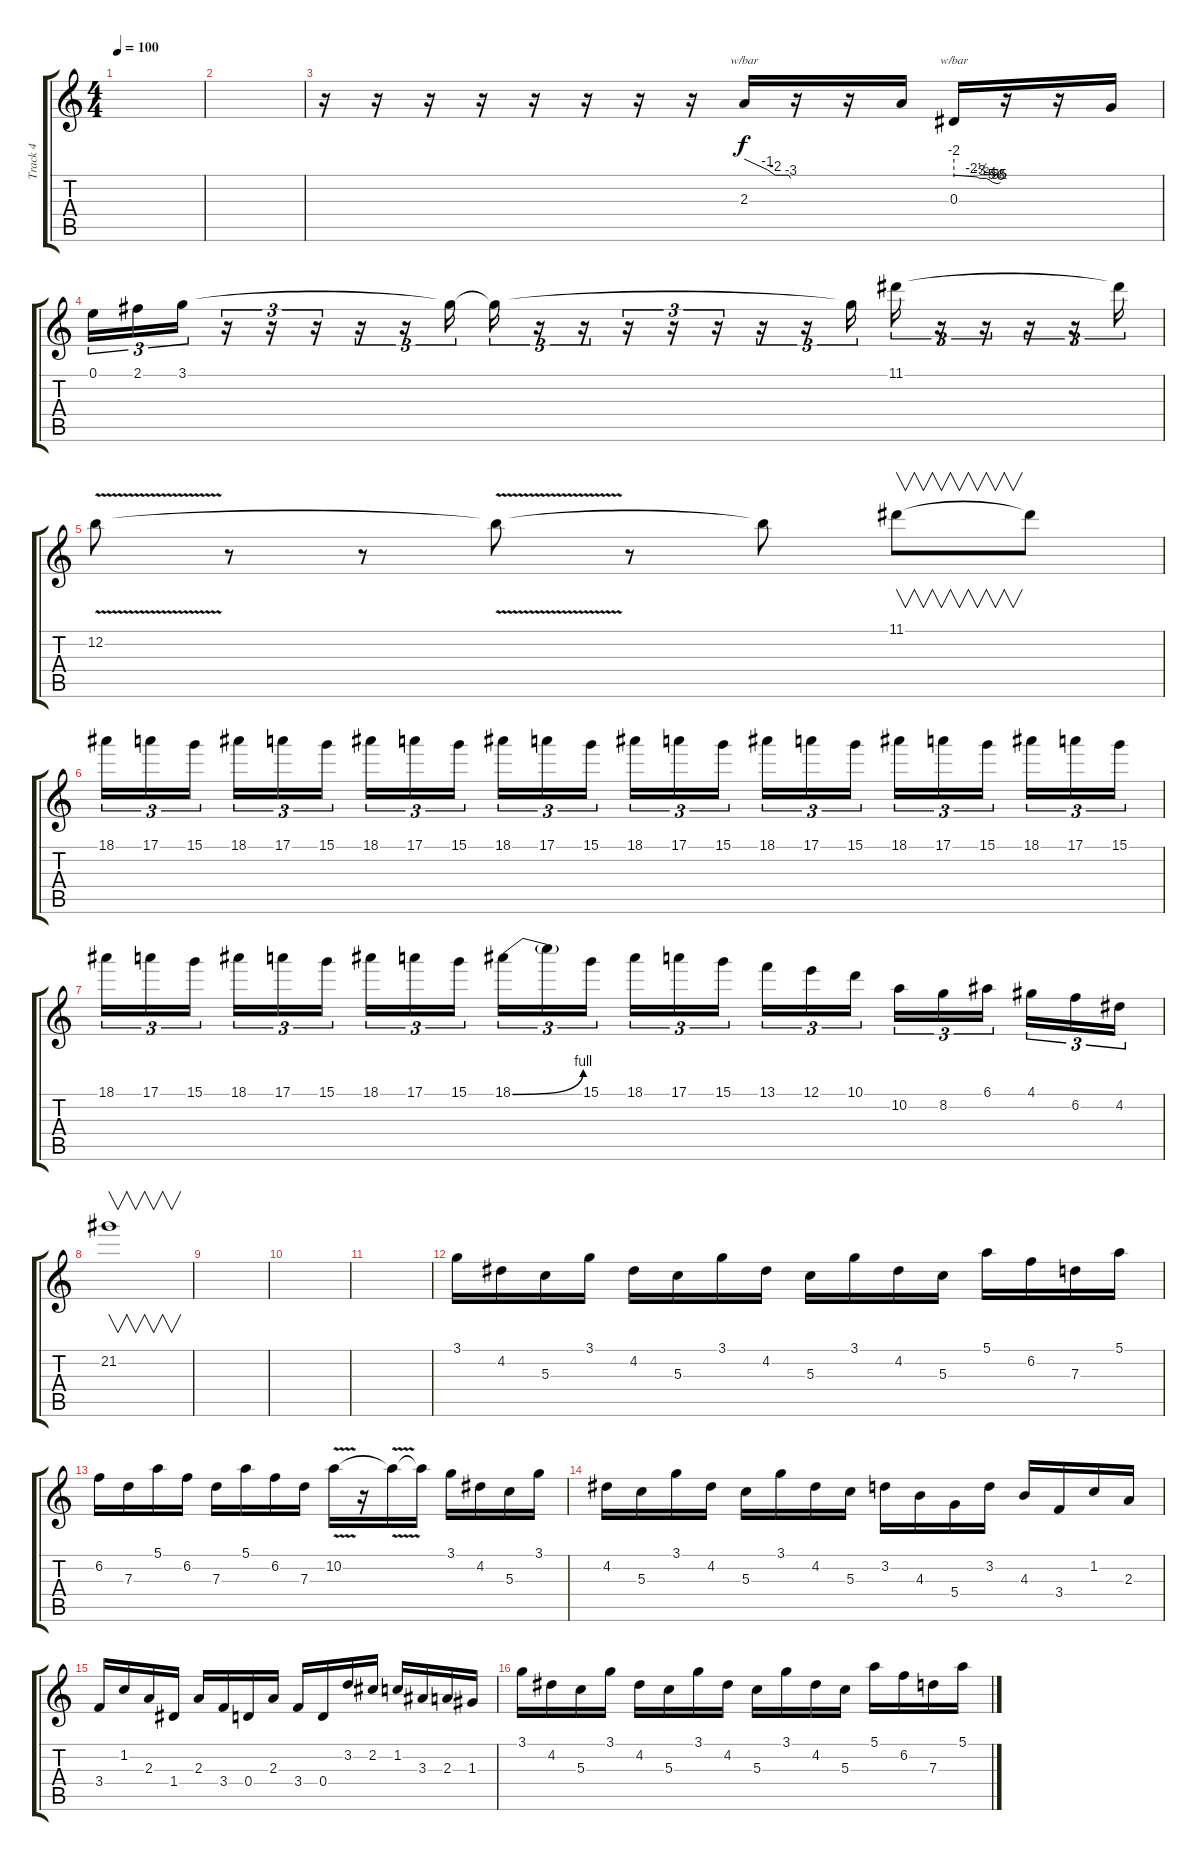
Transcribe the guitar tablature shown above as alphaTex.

\track ("Track 4" "Track 4") {instrument distortionguitar}
\staff {score tabs}
\tuning (E4 B3 G3 D3 A2 E2) {hide}
\ts (4 4)
\tempo 100
\clef g2
\ks c
|
|
r.16 r.16 r.16 r.16 r.16 r.16 r.16 r.16 2.3.16{tbe (custom default 0 0 30 -4 40 -8 47 -8 54 -8 57 -8 60 -12)} r.16 r.16 2.3{t}.16 0.3.16{tbe (custom default 0 -8 30 -10 33 -12 42 -12 47 -16 50 -20 53 -22 57 -24 60 -20)} r.16 r.16 0.3{t}.16 |
0.1.16{tu (3 2)} 2.1.16{tu (3 2)} 3.1.16{tu (3 2)} r.16{tu (3 2)} r.16{tu (3 2)} r.16{tu (3 2)} r.16{tu (3 2)} r.16{tu (3 2)} 3.1{t}.16{tu (3 2)} 3.1{t}.16{tu (3 2)} r.16{tu (3 2)} r.16{tu (3 2)} r.16{tu (3 2)} r.16{tu (3 2)} r.16{tu (3 2)} r.16{tu (3 2)} r.16{tu (3 2)} 3.1{t}.16{tu (3 2)} 11.1.16{tu (3 2)} r.16{tu (3 2)} r.16{tu (3 2)} r.16{tu (3 2)} r.16{tu (3 2)} 11.1{t}.16{tu (3 2)} |
12.2{v}.8 r.8 r.8 12.2{t}.8 r.8 12.2{t}.8 11.1.8{v} 11.1{t}.8 |
18.1.16{tu (3 2)} 17.1.16{tu (3 2)} 15.1.16{tu (3 2) beam splitsecondary} 18.1.16{tu (3 2)} 17.1.16{tu (3 2)} 15.1.16{tu (3 2)} 18.1.16{tu (3 2)} 17.1.16{tu (3 2)} 15.1.16{tu (3 2) beam splitsecondary} 18.1.16{tu (3 2)} 17.1.16{tu (3 2)} 15.1.16{tu (3 2)} 18.1.16{tu (3 2)} 17.1.16{tu (3 2)} 15.1.16{tu (3 2) beam splitsecondary} 18.1.16{tu (3 2)} 17.1.16{tu (3 2)} 15.1.16{tu (3 2)} 18.1.16{tu (3 2)} 17.1.16{tu (3 2)} 15.1.16{tu (3 2) beam splitsecondary} 18.1.16{tu (3 2)} 17.1.16{tu (3 2)} 15.1.16{tu (3 2)} |
18.1.16{tu (3 2)} 17.1.16{tu (3 2)} 15.1.16{tu (3 2) beam splitsecondary} 18.1.16{tu (3 2)} 17.1.16{tu (3 2)} 15.1.16{tu (3 2)} 18.1.16{tu (3 2)} 17.1.16{tu (3 2)} 15.1.16{tu (3 2) beam splitsecondary} 18.1{be (bend 0 0 60 4)}.16{tu (3 2)} 18.1{t}.16{tu (3 2)} 15.1.16{tu (3 2)} 18.1.16{tu (3 2)} 17.1.16{tu (3 2)} 15.1.16{tu (3 2) beam splitsecondary} 13.1.16{tu (3 2)} 12.1.16{tu (3 2)} 10.1.16{tu (3 2)} 10.2.16{tu (3 2)} 8.2.16{tu (3 2)} 6.1.16{tu (3 2) beam splitsecondary} 4.1.16{tu (3 2)} 6.2.16{tu (3 2)} 4.2.16{tu (3 2)} |
21.2.1{v} |
|
|
|
3.1.16 4.2.16 5.3.16 3.1.16 4.2.16 5.3.16 3.1.16 4.2.16 5.3.16 3.1.16 4.2.16 5.3.16 5.1.16 6.2.16 7.3.16 5.1.16 |
6.2.16 7.3.16 5.1.16 6.2.16 7.3.16 5.1.16 6.2.16 7.3.16 10.2{v}.16 r.16 10.2{t}.16 10.2{t}.16 3.1.16 4.2.16 5.3.16 3.1.16 |
4.2.16 5.3.16 3.1.16 4.2.16 5.3.16 3.1.16 4.2.16 5.3.16 3.2.16 4.3.16 5.4.16 3.2.16 4.3.16 3.4.16 1.2.16 2.3.16 |
3.4.16 1.2.16 2.3.16 1.4.16 2.3.16 3.4.16 0.4.16 2.3.16 3.4.16 0.4.16 3.2.16 2.2.16 1.2.16 3.3.16 2.3.16 1.3.16 |
3.1.16 4.2.16 5.3.16 3.1.16 4.2.16 5.3.16 3.1.16 4.2.16 5.3.16 3.1.16 4.2.16 5.3.16 5.1.16 6.2.16 7.3.16 5.1.16
